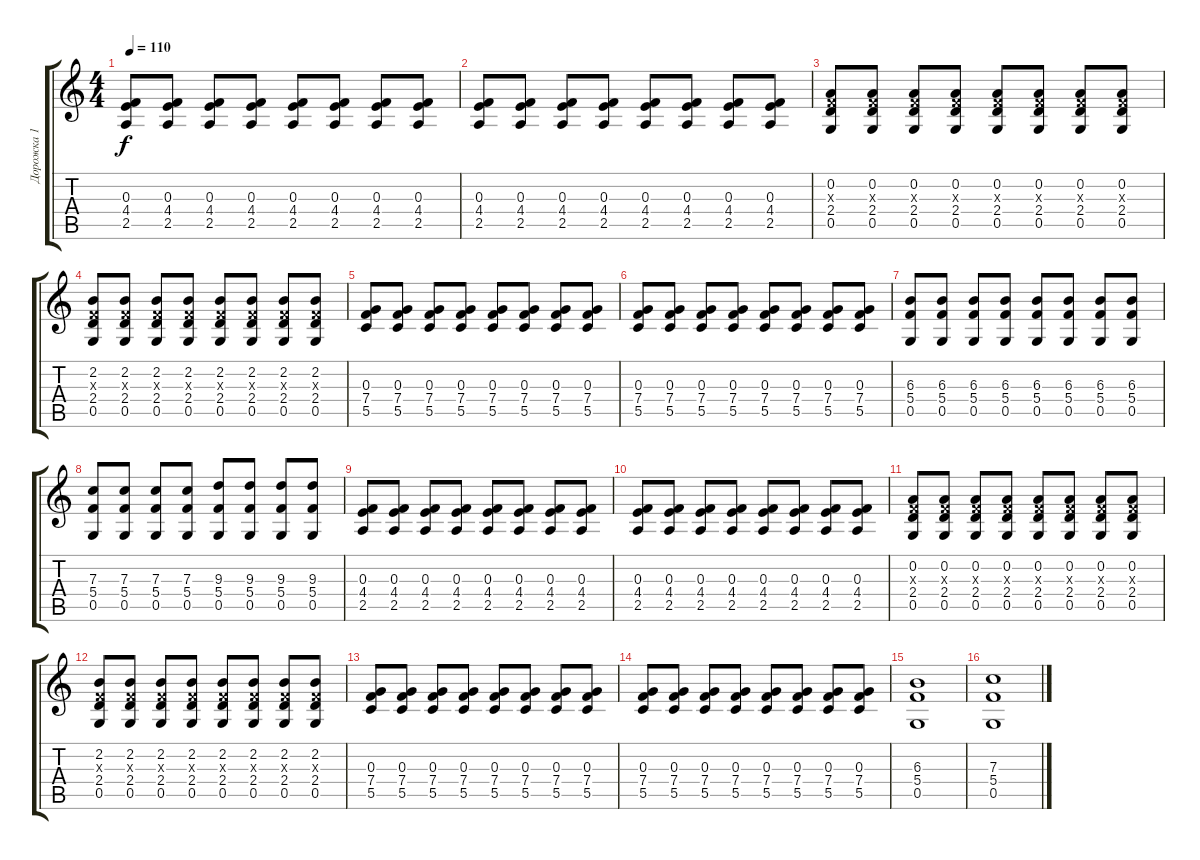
\track ("Дорожка 1" "Дорожка 1") {instrument overdrivenguitar}
\staff {score tabs}
\tuning (D4 A3 F3 C3 G2 C2) {hide}
\ts (4 4)
\tempo 110
\clef g2
\ks c
(0.3 4.4 2.5).8{dy f} (0.3 4.4 2.5).8 (0.3 4.4 2.5).8 (0.3 4.4 2.5).8 (0.3 4.4 2.5).8 (0.3 4.4 2.5).8 (0.3 4.4 2.5).8 (0.3 4.4 2.5).8 |
(0.3 4.4 2.5).8 (0.3 4.4 2.5).8 (0.3 4.4 2.5).8 (0.3 4.4 2.5).8 (0.3 4.4 2.5).8 (0.3 4.4 2.5).8 (0.3 4.4 2.5).8 (0.3 4.4 2.5).8 |
(0.2 0.3{x} 2.4 0.5).8 (0.2 0.3{x} 2.4 0.5).8 (0.2 0.3{x} 2.4 0.5).8 (0.2 0.3{x} 2.4 0.5).8 (0.2 0.3{x} 2.4 0.5).8 (0.2 0.3{x} 2.4 0.5).8 (0.2 0.3{x} 2.4 0.5).8 (0.2 0.3{x} 2.4 0.5).8 |
(2.2 0.3{x} 2.4 0.5).8 (2.2 0.3{x} 2.4 0.5).8 (2.2 0.3{x} 2.4 0.5).8 (2.2 0.3{x} 2.4 0.5).8 (2.2 0.3{x} 2.4 0.5).8 (2.2 0.3{x} 2.4 0.5).8 (2.2 0.3{x} 2.4 0.5).8 (2.2 0.3{x} 2.4 0.5).8 |
(0.3 7.4 5.5).8 (0.3 7.4 5.5).8 (0.3 7.4 5.5).8 (0.3 7.4 5.5).8 (0.3 7.4 5.5).8 (0.3 7.4 5.5).8 (0.3 7.4 5.5).8 (0.3 7.4 5.5).8 |
(0.3 7.4 5.5).8 (0.3 7.4 5.5).8 (0.3 7.4 5.5).8 (0.3 7.4 5.5).8 (0.3 7.4 5.5).8 (0.3 7.4 5.5).8 (0.3 7.4 5.5).8 (0.3 7.4 5.5).8 |
(6.3 5.4 0.5).8 (6.3 5.4 0.5).8 (6.3 5.4 0.5).8 (6.3 5.4 0.5).8 (6.3 5.4 0.5).8 (6.3 5.4 0.5).8 (6.3 5.4 0.5).8 (6.3 5.4 0.5).8 |
(7.3 5.4 0.5).8 (7.3 5.4 0.5).8 (7.3 5.4 0.5).8 (7.3 5.4 0.5).8 (9.3 5.4 0.5).8 (9.3 5.4 0.5).8 (9.3 5.4 0.5).8 (9.3 5.4 0.5).8 |
(0.3 4.4 2.5).8 (0.3 4.4 2.5).8 (0.3 4.4 2.5).8 (0.3 4.4 2.5).8 (0.3 4.4 2.5).8 (0.3 4.4 2.5).8 (0.3 4.4 2.5).8 (0.3 4.4 2.5).8 |
(0.3 4.4 2.5).8 (0.3 4.4 2.5).8 (0.3 4.4 2.5).8 (0.3 4.4 2.5).8 (0.3 4.4 2.5).8 (0.3 4.4 2.5).8 (0.3 4.4 2.5).8 (0.3 4.4 2.5).8 |
(0.2 0.3{x} 2.4 0.5).8 (0.2 0.3{x} 2.4 0.5).8 (0.2 0.3{x} 2.4 0.5).8 (0.2 0.3{x} 2.4 0.5).8 (0.2 0.3{x} 2.4 0.5).8 (0.2 0.3{x} 2.4 0.5).8 (0.2 0.3{x} 2.4 0.5).8 (0.2 0.3{x} 2.4 0.5).8 |
(2.2 0.3{x} 2.4 0.5).8 (2.2 0.3{x} 2.4 0.5).8 (2.2 0.3{x} 2.4 0.5).8 (2.2 0.3{x} 2.4 0.5).8 (2.2 0.3{x} 2.4 0.5).8 (2.2 0.3{x} 2.4 0.5).8 (2.2 0.3{x} 2.4 0.5).8 (2.2 0.3{x} 2.4 0.5).8 |
(0.3 7.4 5.5).8 (0.3 7.4 5.5).8 (0.3 7.4 5.5).8 (0.3 7.4 5.5).8 (0.3 7.4 5.5).8 (0.3 7.4 5.5).8 (0.3 7.4 5.5).8 (0.3 7.4 5.5).8 |
(0.3 7.4 5.5).8 (0.3 7.4 5.5).8 (0.3 7.4 5.5).8 (0.3 7.4 5.5).8 (0.3 7.4 5.5).8 (0.3 7.4 5.5).8 (0.3 7.4 5.5).8 (0.3 7.4 5.5).8 |
(6.3 5.4 0.5).1 |
(7.3 5.4 0.5).1
